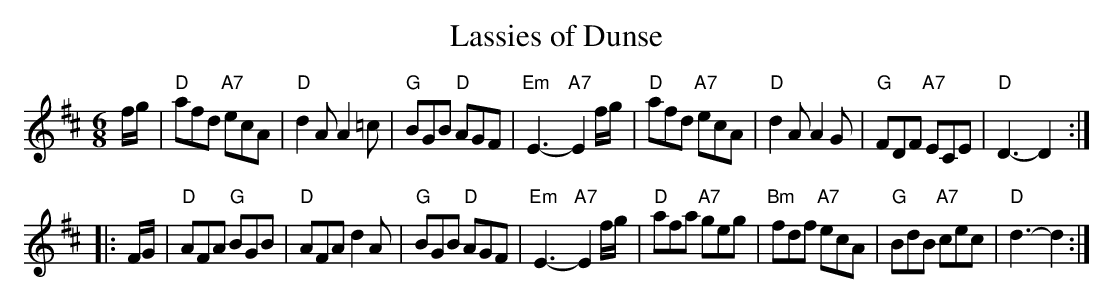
X:1
T: Lassies of Dunse
M: 6/8
L: 1/8
K: D
   f/g/ \
| "D"afd "A7"ecA | "D"d2A A2=c | "G"BGB "D"AGF | "Em"E3-y "A7"E2f/g/ \
| "D"afd "A7"ecA | "D"d2A A2G | "G"FDF "A7"ECE | "D"D3- D2 :|
|: F/G/ \
| "D"AFA "G"BGB | "D"AFA d2A | "G"BGB "D"AGF | "Em"E3-y "A7"E2f/g/ \
| "D"afa "A7"geg | "Bm"fdf "A7"ecA | "G"BdB "A7"cec | "D"d3- d2 :|
